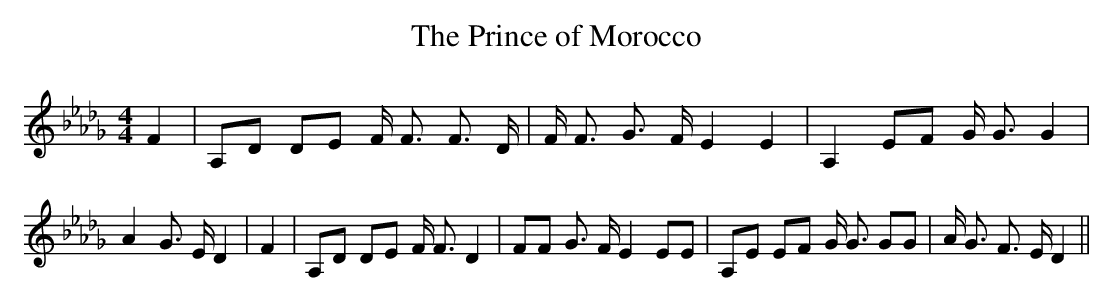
X:1
T:The Prince of Morocco
M:4/4
L:1/8
K:Db
 F2| A,D DE F/2 F3/2 F3/2 D/2| F/2 F3/2 G3/2 F/2 E2 E2| A,2 EF G/2 G3/2 G2|\
 A2 G3/2 E/2 D2| F2| A,D DE F/2 F3/2 D2| FF G3/2 F/2 E2 EE| A,E EF G/2 G3/2 GG|\
 A/2 G3/2 F3/2 E/2 D2||
